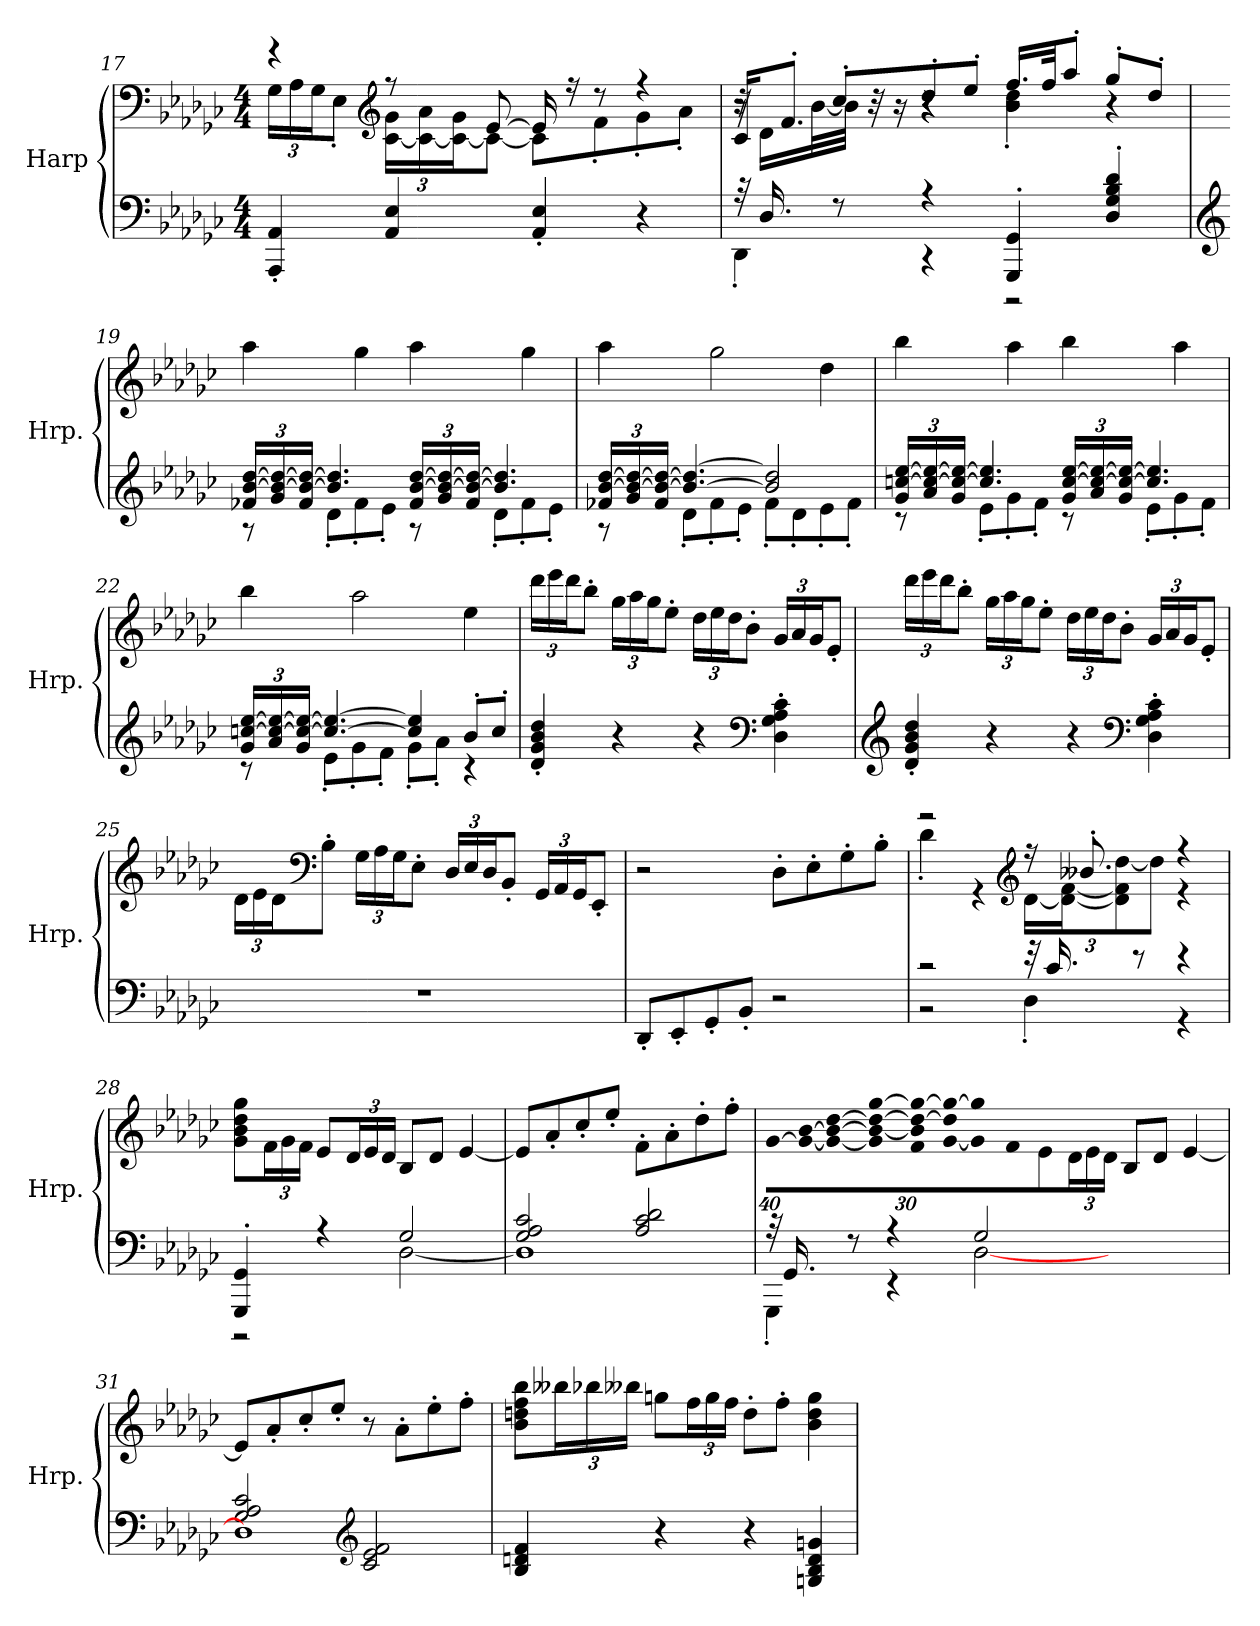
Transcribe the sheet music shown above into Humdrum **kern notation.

**kern	**kern
*part1	*part1
*staff2	*staff1
*I"Harp	*
*I'Hrp.	*
*clefF4	*clefF4
*k[b-e-a-d-g-c-]	*k[b-e-a-d-g-c-]
*M4/4	*M4/4
=17	=17
*	*^
*	*	*Xbrackettup
4AAA-/' 4AA-/'	4r	24G-\LL
.	.	24A-\
.	.	24G-\J
.	.	8E-'\J
*	*clefG2	*
4AA-/ 4E-/	8r	[24c-\ 24g-\LL
.	.	24c-\_ 24a-\
.	.	24c-\_ 24g-\J
.	[8e-/	8c-\J_
4AA-/' 4E-/'	16e-/]	8c-\L]
.	16r	.
.	8r	8f'\
4r	4r	8g-'\
.	.	8a-'\J
!!LO:LB:g=z
=18	=18	=18
*^	*	*^
32r	4DD-'\	8r	32r	16c-/KL
16.D-/	.	.	16d-\LL	.
.	.	.	.	8.f'/J
.	.	.	[32b-\L	.
8r	.	8cc-'/L	32b-\JJJ]	.
.	.	.	32r	.
.	.	.	16r	.
4r	4r	8dd-'/	4r	4r
.	.	8ee-'/J	.	.
4GGG-/' 4GG-/'	2r	16.ff/LL	4b-\' 4dd-\'	2r
.	.	32ff/JK	.	.
.	.	8aa-'/J	.	.
4D-/' 4G-/' 4B-/' 4d-/'	.	8gg-'/L	4r	.
.	.	8dd-'/J	.	.
*	*	*v	*v	*v
=19	=19	=19
*clefG2	*	*
*Xbrackettup	*	*
24f-X/ [24b-/ [24dd-/LL	8r	4aa-\
24g-/ 24b-/_ 24dd-/_	.	.
24f-/ 24b-/_ 24dd-/_JJ	.	.
4.b-/] 4.dd-/]	8d-'\L	.
.	8f-'\	4gg-\
.	8e-'\J	.
24f-/ [24b-/ [24dd-/LL	8r	4aa-\
24g-/ 24b-/_ 24dd-/_	.	.
24f-/ 24b-/_ 24dd-/_JJ	.	.
4.b-/] 4.dd-/]	8d-'\L	.
.	8f-'\	4gg-\
.	8e-'\J	.
!!LO:LB:g=z
=20	=20	=20
24f-X/ [24b-/ [24dd-/LL	8r	4aa-\
24g-/ 24b-/_ 24dd-/_	.	.
24f-/ 24b-/_ 24dd-/_JJ	.	.
4.b-/_ 4.dd-/_	8d-'\L	.
.	8f-'\	2gg-\
.	8e-'\J	.
2b-/] 2dd-/]	8f-'\L	.
.	8d-'\	.
.	8e-'\	4dd-\
.	8f-'\J	.
=21	=21	=21
24g-/ [24ccn/ [24ee-/LL	8r	4bb-\
24a-/ 24cc/_ 24ee-/_	.	.
24g-/ 24cc/_ 24ee-/_JJ	.	.
4.cc/] 4.ee-/]	8e-'\L	.
.	8g-'\	4aa-\
.	8f'\J	.
24g-/ [24cc/ [24ee-/LL	8r	4bb-\
24a-/ 24cc/_ 24ee-/_	.	.
24g-/ 24cc/_ 24ee-/_JJ	.	.
4.cc/] 4.ee-/]	8e-'\L	.
.	8g-'\	4aa-\
.	8f'\J	.
!!LO:LB:g=z
=22	=22	=22
24g-/ [24ccn/ [24ee-/LL	8r	4bb-\
24a-/ 24cc/_ 24ee-/_	.	.
24g-/ 24cc/_ 24ee-/_JJ	.	.
4.cc/_ 4.ee-/_	8e-'\L	.
.	8g-'\	2aa-\
.	8f'\J	.
4cc/] 4ee-/]	8g-'\L	.
.	8a-'\J	.
8b-'/L	4r	4ee-\
8cc'/J	.	.
*v	*v	*
=23	=23
4d-/' 4g-/' 4b-/' 4dd-/'	24ddd-\LL
.	24eee-\
.	24ddd-\J
.	8bb-'\J
4r	24gg-\LL
.	24aa-\
.	24gg-\J
.	8ee-'\J
4r	24dd-\LL
.	24ee-\
.	24dd-\J
.	8b-'\J
*clefF4	*
4D-\' 4G-\' 4A-\' 4c-\'	24g-/LL
.	24a-/
.	24g-/J
.	8e-'/J
!!LO:PB:g=z
=24	=24
*clefG2	*
4d-/' 4g-/' 4b-/' 4dd-/'	24ddd-\LL
.	24eee-\
.	24ddd-\J
.	8bb-'\J
4r	24gg-\LL
.	24aa-\
.	24gg-\J
.	8ee-'\J
4r	24dd-\LL
.	24ee-\
.	24dd-\J
.	8b-'\J
*clefF4	*
4D-\' 4G-\' 4A-\' 4c-\'	24g-/LL
.	24a-/
.	24g-/J
.	8e-'/J
=25	=25
1r	24d-\LL
.	24e-\
.	24d-\J
*	*clefF4
.	8B-'\J
.	24G-\LL
.	24A-\
.	24G-\J
.	8E-'\J
.	24D-/LL
.	24E-/
.	24D-/J
.	8BB-'/J
.	24GG-/LL
.	24AA-/
.	24GG-/J
.	8EE-'/J
!!LO:LB:g=z
=26	=26
8DD-'/L	2r
8EE-'/	.
8GG-'/	.
8BB-'/J	.
2r	8D-'\L
.	8E-'\
.	8G-'\
.	8B-'\J
=27	=27
*^	*^
2r	2r	2r	4d-'\
.	.	.	4r
*	*	*clefG2	*
32r	4D-'\	16r	[24d-\LL
16.c-/	.	.	.
.	.	.	24d-\_ [24f\J
.	.	8.b--X'/	.
.	.	.	12d-\] 12f\] [12dd-\
8r	.	.	.
.	.	.	12dd-\J]
4r	4r	4r	4r
*	*	*v	*v
=28	=28	=28
4GGG-/' 4GG-/'	2r	8g-\ 8b-\ 8dd-\ 8gg-\L
.	.	24f\L
.	.	24g-\
.	.	24f\JJ
4r	.	8e-/L
.	.	24d-/L
.	.	24e-/
.	.	24d-/JJ
2G-/	[2D-\	8B-/L
.	.	8d-/J
.	.	[4e-/
=29	=29	=29
2G-/ 2A-/ 2c-/	1D-]	8e-/L]
.	.	8a-'/
.	.	8cc-'/
.	.	8ee-'/J
2A-/ 2c-/ 2d-/	.	8f'\L
.	.	8a-'\
.	.	8dd-'\
.	.	8ff'\J
!!LO:LB:g=z
=30	=30	=30
!	!	!LO:N:vis=32
32r	4GGG-'\	[640%23g-\LLL
16.GG-/	.	.
!	!	!LO:N:vis=256%9
.	.	960%17g-\_ [960%17b-\K
!	!	!LO:N:vis=32
.	.	640%23g-\_ 640%23b-\_ [640%23dd-\
!	!	!LO:N:vis=32
.	.	640%23g-\] 640%23b-\_ 640%23dd-\_ [640%23gg-\
8r	.	.
!	!	!LO:N:vis=32
.	.	640%23f\ 640%23b-\] 640%23dd-\_ 640%23gg-\_
!	!	!LO:N:vis=256%9
.	.	[960%17g-\ 960%17dd-\] 960%17gg-\_K
!	!	!LO:N:vis=32
.	.	640%23g-\] 640%23gg-\]
!	!	!LO:N:vis=32
.	.	640%23f\JJ
4r	4r	.
.	.	8e-\
.	.	24d-\L
.	.	24e-\
.	.	24d-\JJ
2G-/	[2D-\	.
.	.	8B-/L
.	.	8d-/J
.	.	[4e-/
960ryy	960ryy	.
=31	=31	=31
2G-/ 2A-/ 2c-/	1D-]	8e-/L]
.	.	8a-'/
.	.	8cc-'/
.	.	8ee-'/J
*clefG2	*	*
2c-/ 2e-/ 2f/	.	8r
.	.	8a-'\L
.	.	8ee-'\
.	.	8ff'\J
*v	*v	*
=32	=32
4B-/ 4dn/ 4f/	8b-\ 8ddn\ 8ff\ 8bb-\L
.	24bb--X\L
.	24bb-X\
.	24bb--X\JJ
4r	8ggn\L
.	24ff\L
.	24gg\
.	24ff\JJ
4r	8dd'\L
.	8ff'\J
4Gn/ 4B-/ 4d/ 4gn/	4b-\ 4dd\ 4gg\
=	=
*-	*-
